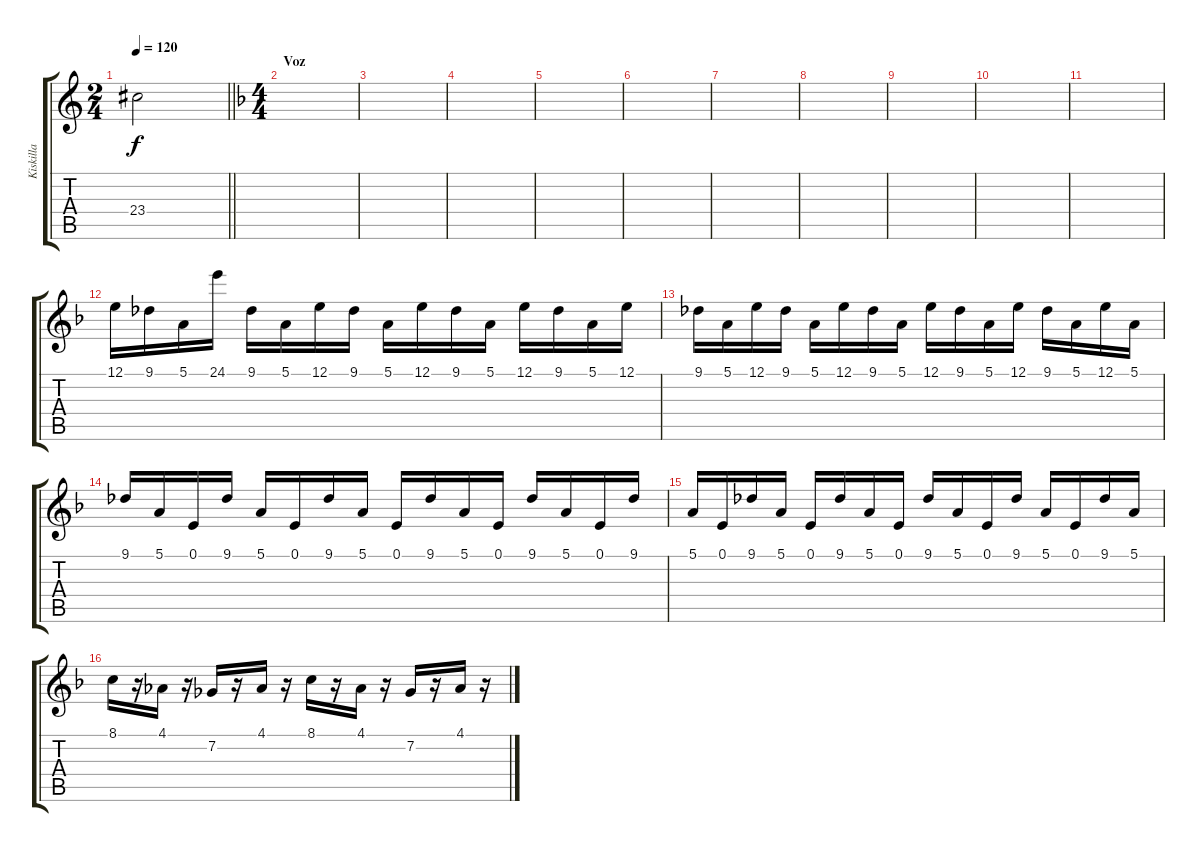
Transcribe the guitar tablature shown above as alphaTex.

\track ("Kiskilla" "Kiskilla") {instrument harpsichord}
\staff {score tabs}
\tuning (E4 B3 G3 D3 A2 E2) {hide}
\ts (2 4)
\tempo 120
\clef g2
\barLineRight lightlight
\ks c
23.4{t}.2{dy f} |
\ts (4 4)
\section ("" "Voz")
\ks dminor
|
|
|
|
|
|
|
|
|
|
12.1.16{volume 11 balance 14 instrument lead2sawtooth} 9.1.16 5.1.16 24.1.16 9.1.16 5.1.16 12.1.16 9.1.16 5.1.16 12.1.16 9.1.16 5.1.16 12.1.16 9.1.16 5.1.16 12.1.16 |
9.1.16 5.1.16 12.1.16 9.1.16 5.1.16 12.1.16 9.1.16 5.1.16 12.1.16 9.1.16 5.1.16 12.1.16 9.1.16 5.1.16 12.1.16 5.1.16 |
9.1.16 5.1.16 0.1.16 9.1.16 5.1.16 0.1.16 9.1.16 5.1.16 0.1.16 9.1.16 5.1.16 0.1.16 9.1.16 5.1.16 0.1.16 9.1.16 |
5.1.16 0.1.16 9.1.16 5.1.16 0.1.16 9.1.16 5.1.16 0.1.16 9.1.16 5.1.16 0.1.16 9.1.16 5.1.16 0.1.16 9.1.16 5.1.16 |
8.1.16 r.16 4.1.16 r.16 7.2.16 r.16 4.1.16 r.16 8.1.16 r.16 4.1.16 r.16 7.2.16 r.16 4.1.16 r.16
